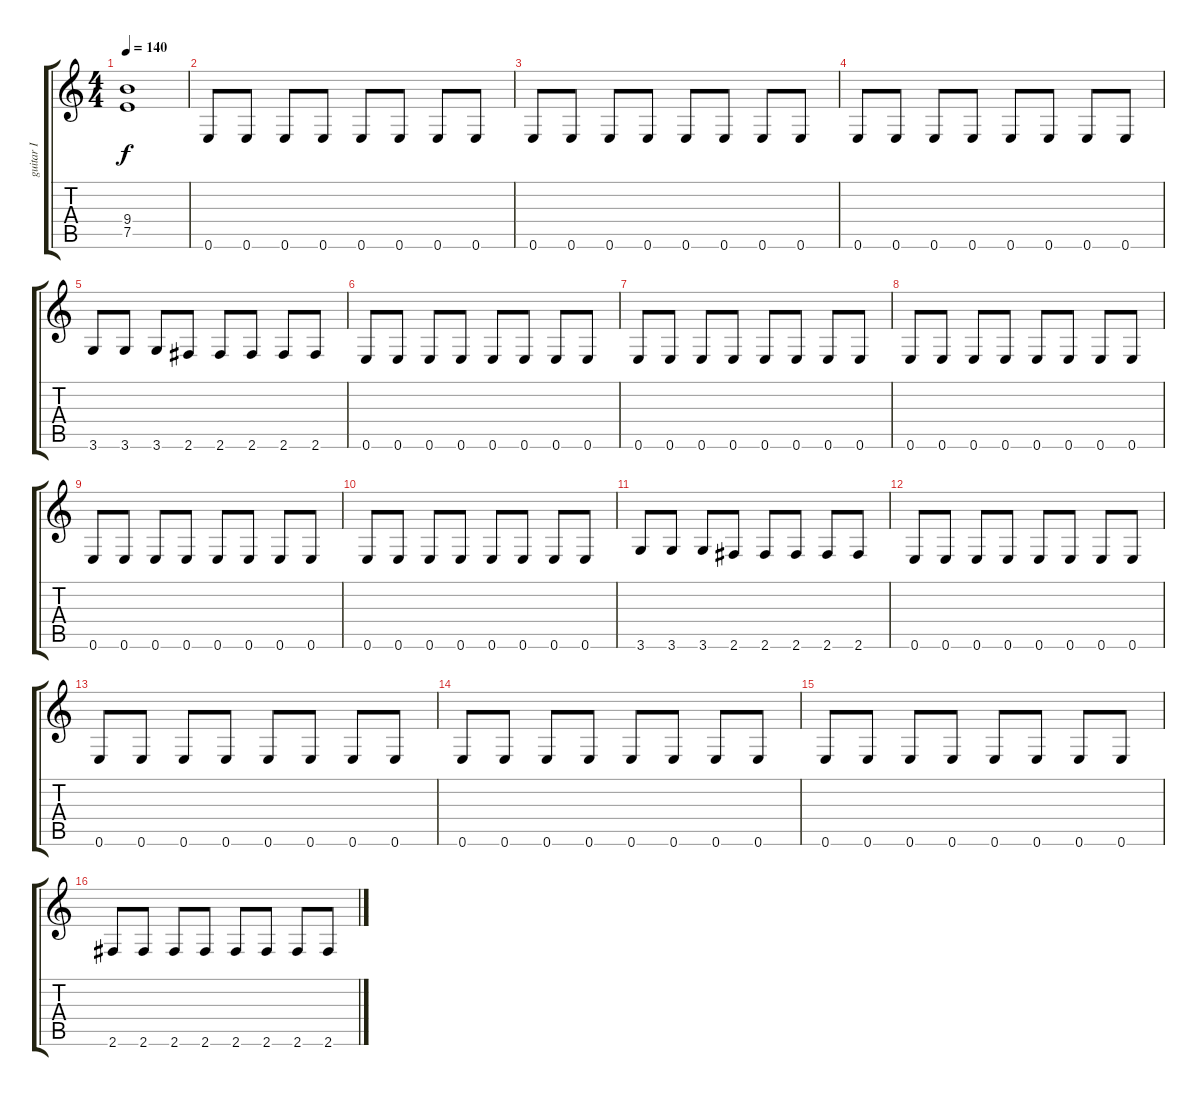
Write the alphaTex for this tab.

\track ("guitar I" "guitar I") {instrument distortionguitar}
\staff {score tabs}
\tuning (E4 B3 G3 D3 A2 E2) {hide}
\ts (4 4)
\tempo 140
\clef g2
\ks c
(9.4{t} 7.5{t}).1{dy f} |
0.6.8 0.6.8 0.6.8 0.6.8 0.6.8 0.6.8 0.6.8 0.6.8 |
0.6.8 0.6.8 0.6.8 0.6.8 0.6.8 0.6.8 0.6.8 0.6.8 |
0.6.8 0.6.8 0.6.8 0.6.8 0.6.8 0.6.8 0.6.8 0.6.8 |
3.6.8 3.6.8 3.6.8 2.6.8 2.6.8 2.6.8 2.6.8 2.6.8 |
0.6.8 0.6.8 0.6.8 0.6.8 0.6.8 0.6.8 0.6.8 0.6.8 |
0.6.8 0.6.8 0.6.8 0.6.8 0.6.8 0.6.8 0.6.8 0.6.8 |
0.6.8 0.6.8 0.6.8 0.6.8 0.6.8 0.6.8 0.6.8 0.6.8 |
0.6.8 0.6.8 0.6.8 0.6.8 0.6.8 0.6.8 0.6.8 0.6.8 |
0.6.8 0.6.8 0.6.8 0.6.8 0.6.8 0.6.8 0.6.8 0.6.8 |
3.6.8 3.6.8 3.6.8 2.6.8 2.6.8 2.6.8 2.6.8 2.6.8 |
0.6.8 0.6.8 0.6.8 0.6.8 0.6.8 0.6.8 0.6.8 0.6.8 |
0.6.8 0.6.8 0.6.8 0.6.8 0.6.8 0.6.8 0.6.8 0.6.8 |
0.6.8 0.6.8 0.6.8 0.6.8 0.6.8 0.6.8 0.6.8 0.6.8 |
0.6.8 0.6.8 0.6.8 0.6.8 0.6.8 0.6.8 0.6.8 0.6.8 |
2.6.8 2.6.8 2.6.8 2.6.8 2.6.8 2.6.8 2.6.8 2.6.8
